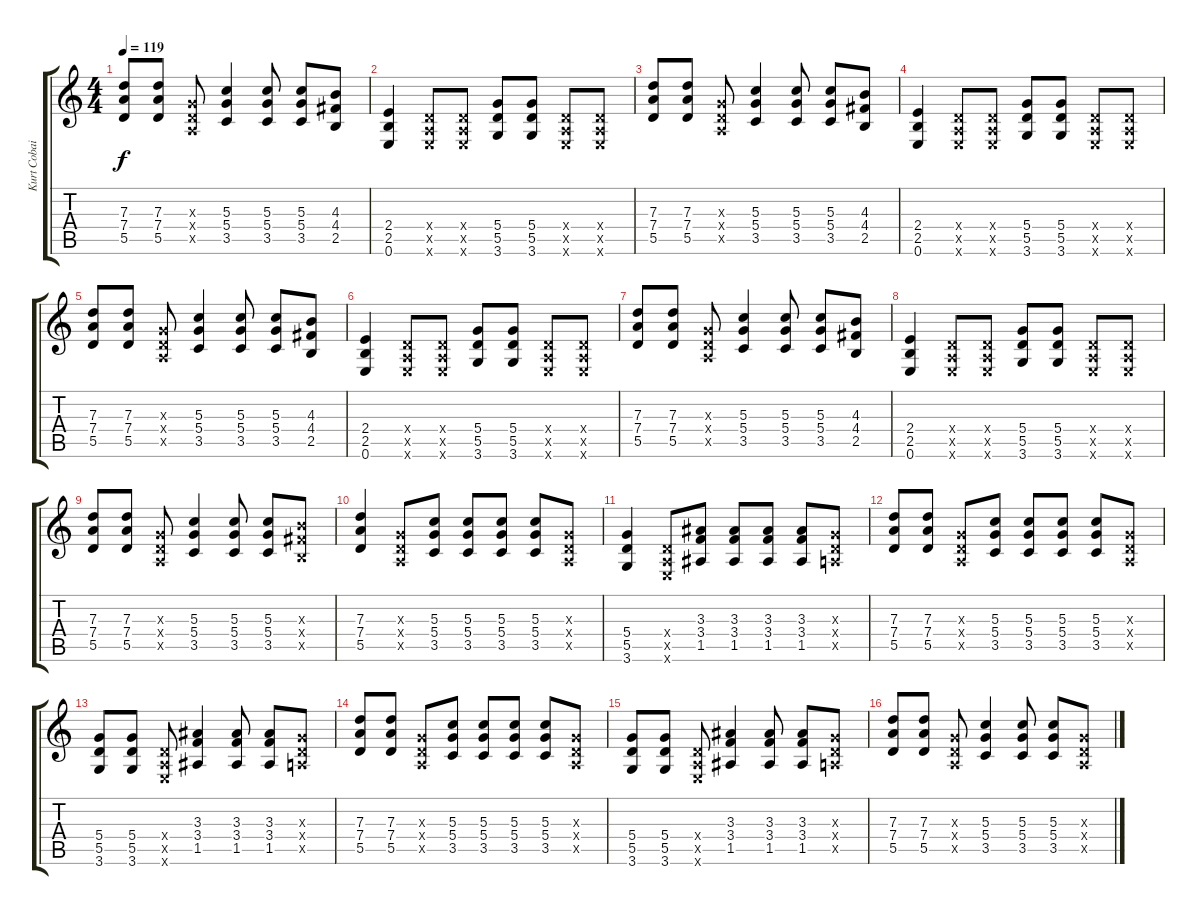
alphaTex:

\track ("Kurt Cobain" "Kurt Cobai") {instrument acousticguitarsteel}
\staff {score tabs}
\tuning (E4 B3 G3 D3 A2 E2) {hide}
\ts (4 4)
\tempo 119
\clef g2
\ks c
(7.3 7.4 5.5).8{dy f} (7.3 7.4 5.5).8 (0.3{x} 0.4{x} 0.5{x}).8 (5.3 5.4 3.5).4 (5.3 5.4 3.5).8 (5.3 5.4 3.5).8 (4.3 4.4 2.5).8 |
(2.4 2.5 0.6).4 (0.4{x} 0.5{x} 0.6{x}).8 (0.4{x} 0.5{x} 0.6{x}).8 (5.4 5.5 3.6).8 (5.4 5.5 3.6).8 (0.4{x} 0.5{x} 0.6{x}).8 (0.4{x} 0.5{x} 0.6{x}).8 |
(7.3 7.4 5.5).8 (7.3 7.4 5.5).8 (0.3{x} 0.4{x} 0.5{x}).8 (5.3 5.4 3.5).4 (5.3 5.4 3.5).8 (5.3 5.4 3.5).8 (4.3 4.4 2.5).8 |
(2.4 2.5 0.6).4 (0.4{x} 0.5{x} 0.6{x}).8 (0.4{x} 0.5{x} 0.6{x}).8 (5.4 5.5 3.6).8 (5.4 5.5 3.6).8 (0.4{x} 0.5{x} 0.6{x}).8 (0.4{x} 0.5{x} 0.6{x}).8 |
(7.3 7.4 5.5).8 (7.3 7.4 5.5).8 (0.3{x} 0.4{x} 0.5{x}).8 (5.3 5.4 3.5).4 (5.3 5.4 3.5).8 (5.3 5.4 3.5).8 (4.3 4.4 2.5).8 |
(2.4 2.5 0.6).4 (0.4{x} 0.5{x} 0.6{x}).8 (0.4{x} 0.5{x} 0.6{x}).8 (5.4 5.5 3.6).8 (5.4 5.5 3.6).8 (0.4{x} 0.5{x} 0.6{x}).8 (0.4{x} 0.5{x} 0.6{x}).8 |
(7.3 7.4 5.5).8 (7.3 7.4 5.5).8 (0.3{x} 0.4{x} 0.5{x}).8 (5.3 5.4 3.5).4 (5.3 5.4 3.5).8 (5.3 5.4 3.5).8 (4.3 4.4 2.5).8 |
(2.4 2.5 0.6).4 (0.4{x} 0.5{x} 0.6{x}).8 (0.4{x} 0.5{x} 0.6{x}).8 (5.4 5.5 3.6).8 (5.4 5.5 3.6).8 (0.4{x} 0.5{x} 0.6{x}).8 (0.4{x} 0.5{x} 0.6{x}).8 |
(7.3 7.4 5.5).8 (7.3 7.4 5.5).8 (0.3{x} 0.4{x} 0.5{x}).8 (5.3 5.4 3.5).4 (5.3 5.4 3.5).8 (5.3 5.4 3.5).8 (4.3{x} 4.4{x} 2.5{x}).8 |
(7.3 7.4 5.5).4 (0.3{x} 0.4{x} 0.5{x}).8 (5.3 5.4 3.5).8 (5.3 5.4 3.5).8 (5.3 5.4 3.5).8 (5.3 5.4 3.5).8 (0.3{x} 0.4{x} 0.5{x}).8 |
(5.4 5.5 3.6).4 (0.4{x} 0.5{x} 0.6{x}).8 (3.3 3.4 1.5).8 (3.3 3.4 1.5).8 (3.3 3.4 1.5).8 (3.3 3.4 1.5).8 (0.3{x} 0.4{x} 0.5{x}).8 |
(7.3 7.4 5.5).8 (7.3 7.4 5.5).8 (0.3{x} 0.4{x} 0.5{x}).8 (5.3 5.4 3.5).8 (5.3 5.4 3.5).8 (5.3 5.4 3.5).8 (5.3 5.4 3.5).8 (0.3{x} 0.4{x} 0.5{x}).8 |
(5.4 5.5 3.6).8 (5.4 5.5 3.6).8 (0.4{x} 0.5{x} 0.6{x}).8 (3.3 3.4 1.5).4 (3.3 3.4 1.5).8 (3.3 3.4 1.5).8 (0.3{x} 0.4{x} 0.5{x}).8 |
(7.3 7.4 5.5).8 (7.3 7.4 5.5).8 (0.3{x} 0.4{x} 0.5{x}).8 (5.3 5.4 3.5).8 (5.3 5.4 3.5).8 (5.3 5.4 3.5).8 (5.3 5.4 3.5).8 (0.3{x} 0.4{x} 0.5{x}).8 |
(5.4 5.5 3.6).8 (5.4 5.5 3.6).8 (0.4{x} 0.5{x} 0.6{x}).8 (3.3 3.4 1.5).4 (3.3 3.4 1.5).8 (3.3 3.4 1.5).8 (0.3{x} 0.4{x} 0.5{x}).8 |
(7.3 7.4 5.5).8 (7.3 7.4 5.5).8 (0.3{x} 0.4{x} 0.5{x}).8 (5.3 5.4 3.5).4 (5.3 5.4 3.5).8 (5.3 5.4 3.5).8 (0.3{x} 0.4{x} 0.5{x}).8
